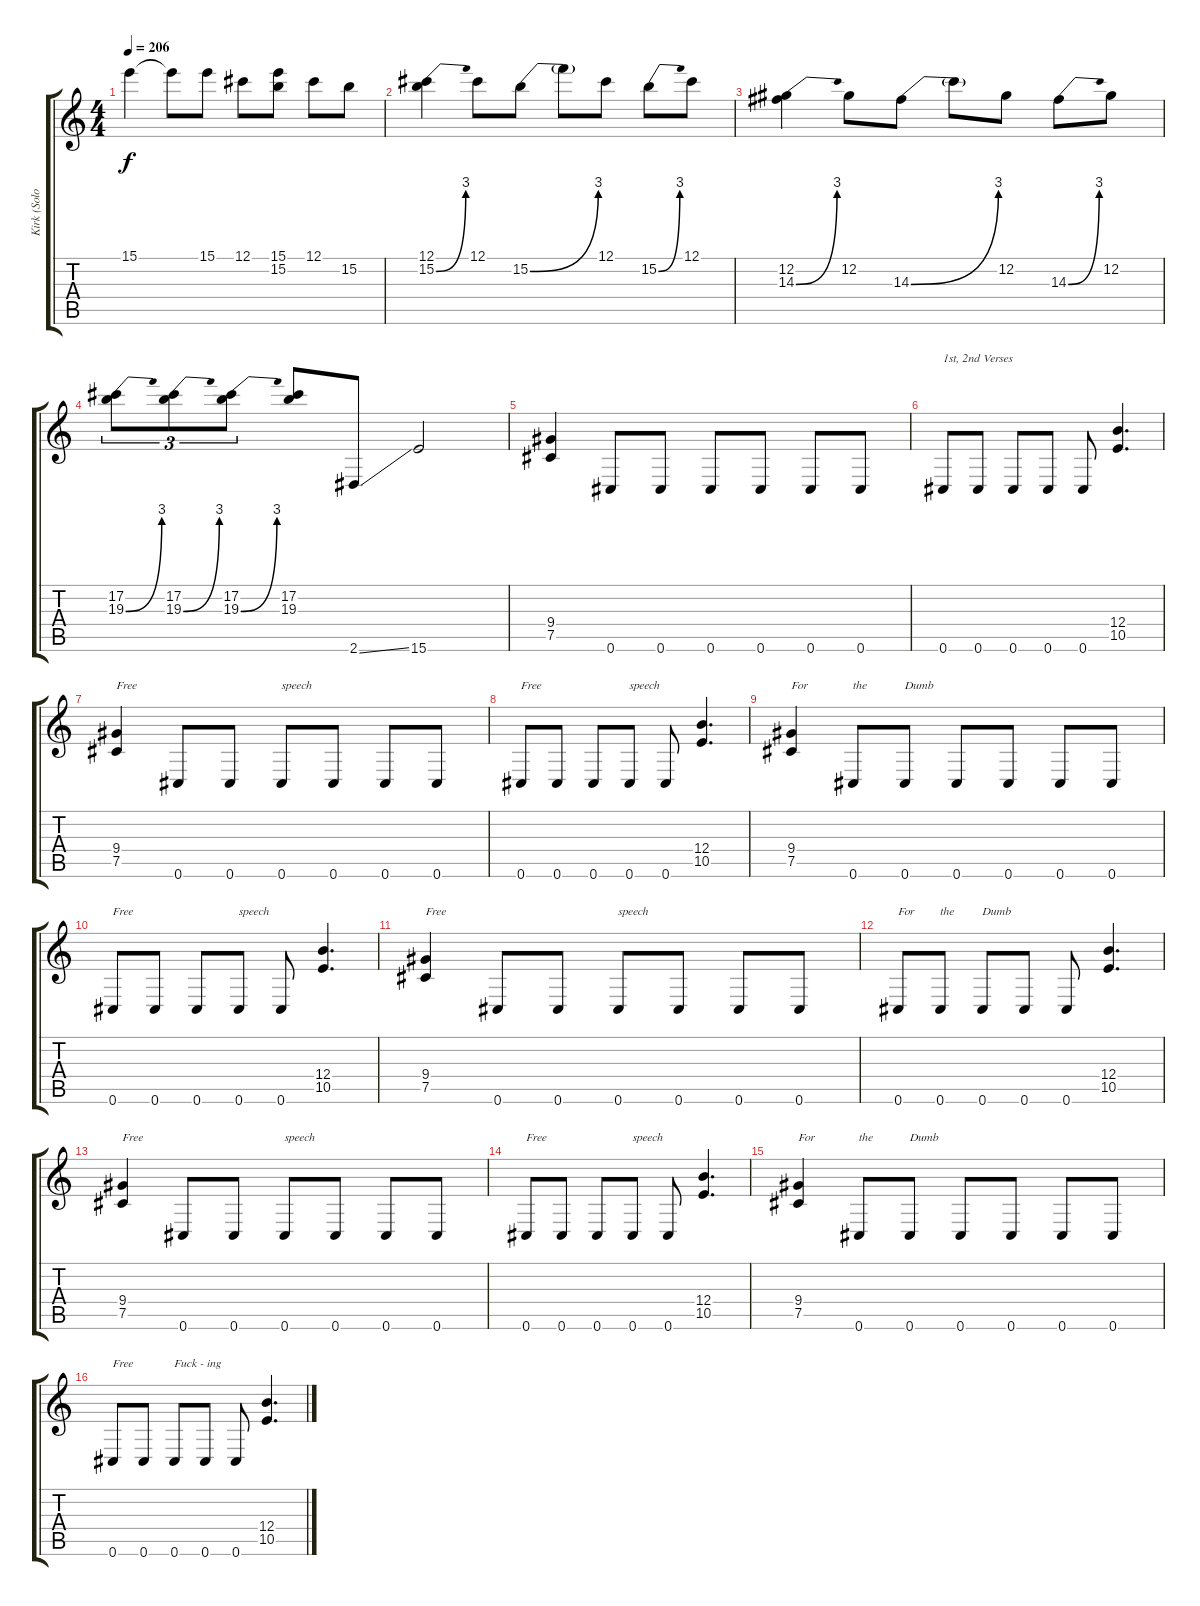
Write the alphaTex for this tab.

\track ("Kirk (Solo Guitar)" "Kirk (Solo") {instrument distortionguitar}
\staff {score tabs}
\tuning (Db4 Ab3 E3 B2 Gb2 Db2) {hide}
\ts (4 4)
\tempo 206
\clef g2
\ks c
15.1{t}.4{dy f} 15.1{t}.8 15.1.8 12.1.8 (15.1 15.2).8 12.1.8 15.2.8 |
(12.1 15.2{be (bend 0 0 60 12)}).4 12.1.8 15.2{be (bend 0 0 60 12)}.8 15.2{t}.8 12.1.8 15.2{be (bend 0 0 60 12)}.8 12.1.8 |
(12.2 14.3{be (bend 0 0 60 12)}).4 12.2.8 14.3{be (bend 0 0 60 12)}.8 14.3{t}.8 12.2.8 14.3{be (bend 0 0 60 12)}.8 12.2.8 |
(17.2 19.3{be (bend 0 0 60 12)}).8{tu (3 2)} (17.2 19.3{be (bend 0 0 60 12)}).8{tu (3 2)} (17.2 19.3{be (bend 0 0 60 12)}).8{tu (3 2)} (17.2 19.3).8 2.6{ss}.8 15.6.2 |
(9.4 7.5).4 0.6.8 0.6.8 0.6.8 0.6.8 0.6.8 0.6.8 |
0.6.8{txt "1st, 2nd Verses"} 0.6.8 0.6.8 0.6.8 0.6.8 (12.4 10.5).4{d} |
(9.4 7.5).4{txt "Free"} 0.6.8 0.6.8 0.6.8{txt "speech"} 0.6.8 0.6.8 0.6.8 |
0.6.8{txt "Free"} 0.6.8 0.6.8 0.6.8{txt "speech"} 0.6.8 (12.4 10.5).4{d} |
(9.4 7.5).4{txt "For "} 0.6.8{txt "the"} 0.6.8{txt "Dumb"} 0.6.8 0.6.8 0.6.8 0.6.8 |
0.6.8{txt "Free"} 0.6.8 0.6.8 0.6.8{txt "speech"} 0.6.8 (12.4 10.5).4{d} |
(9.4 7.5).4{txt "Free "} 0.6.8 0.6.8 0.6.8{txt "speech"} 0.6.8 0.6.8 0.6.8 |
0.6.8{txt "For"} 0.6.8{txt "the"} 0.6.8{txt "Dumb"} 0.6.8 0.6.8 (12.4 10.5).4{d} |
(9.4 7.5).4{txt "Free "} 0.6.8 0.6.8 0.6.8{txt "speech"} 0.6.8 0.6.8 0.6.8 |
0.6.8{txt "Free"} 0.6.8 0.6.8 0.6.8{txt "speech"} 0.6.8 (12.4 10.5).4{d} |
(9.4 7.5).4{txt "For "} 0.6.8{txt "the"} 0.6.8{txt "Dumb"} 0.6.8 0.6.8 0.6.8 0.6.8 |
0.6.8{txt "Free"} 0.6.8 0.6.8{txt "Fuck - ing"} 0.6.8 0.6.8 (12.4 10.5).4{d}
